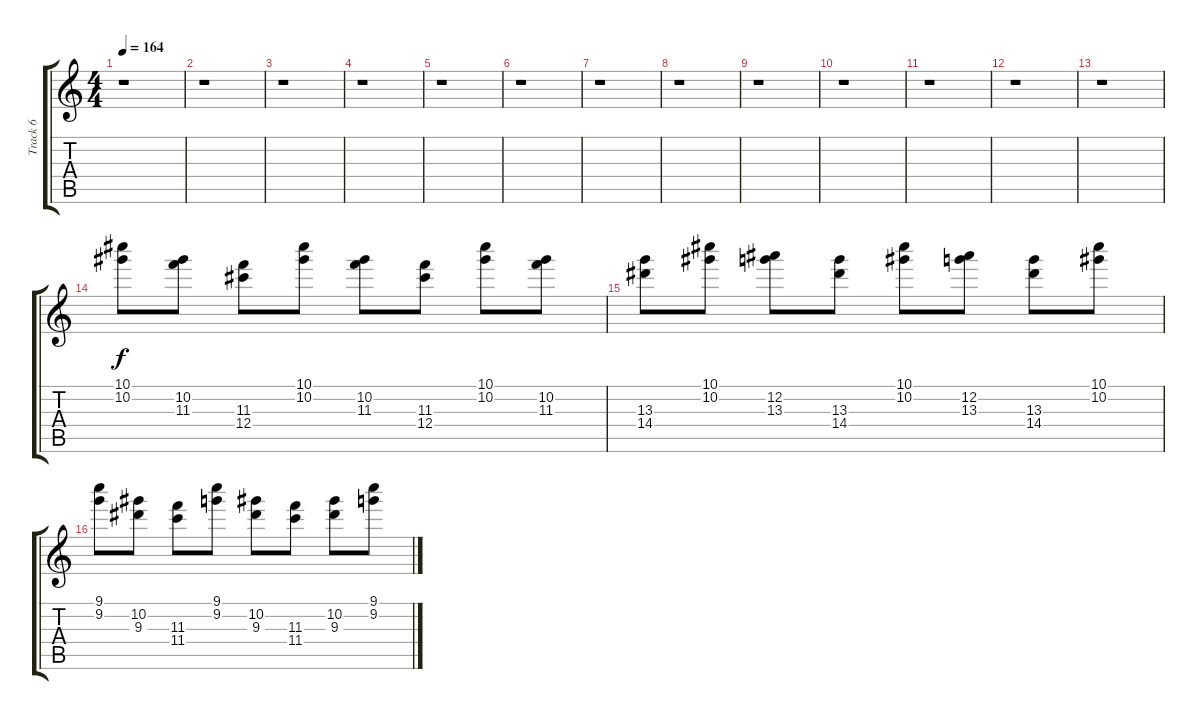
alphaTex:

\track ("Track 6" "Track 6") {instrument overdrivenguitar}
\staff {score tabs}
\tuning (Eb5 Bb4 Gb4 Db4 Ab3 Eb3) {hide}
\ts (4 4)
\tempo 164
\clef g2
\ks c
r.1{dy f} |
r.1 |
r.1 |
r.1 |
r.1 |
r.1 |
r.1 |
r.1 |
r.1 |
r.1 |
r.1 |
r.1 |
r.1 |
(10.1 10.2).8 (10.2 11.3).8 (11.3 12.4).8 (10.1 10.2).8 (10.2 11.3).8 (11.3 12.4).8 (10.1 10.2).8 (10.2 11.3).8 |
(13.3 14.4).8 (10.1 10.2).8 (12.2 13.3).8 (13.3 14.4).8 (10.1 10.2).8 (12.2 13.3).8 (13.3 14.4).8 (10.1 10.2).8 |
(9.1 9.2).8 (10.2 9.3).8 (11.3 11.4).8 (9.1 9.2).8 (10.2 9.3).8 (11.3 11.4).8 (10.2 9.3).8 (9.1 9.2).8
